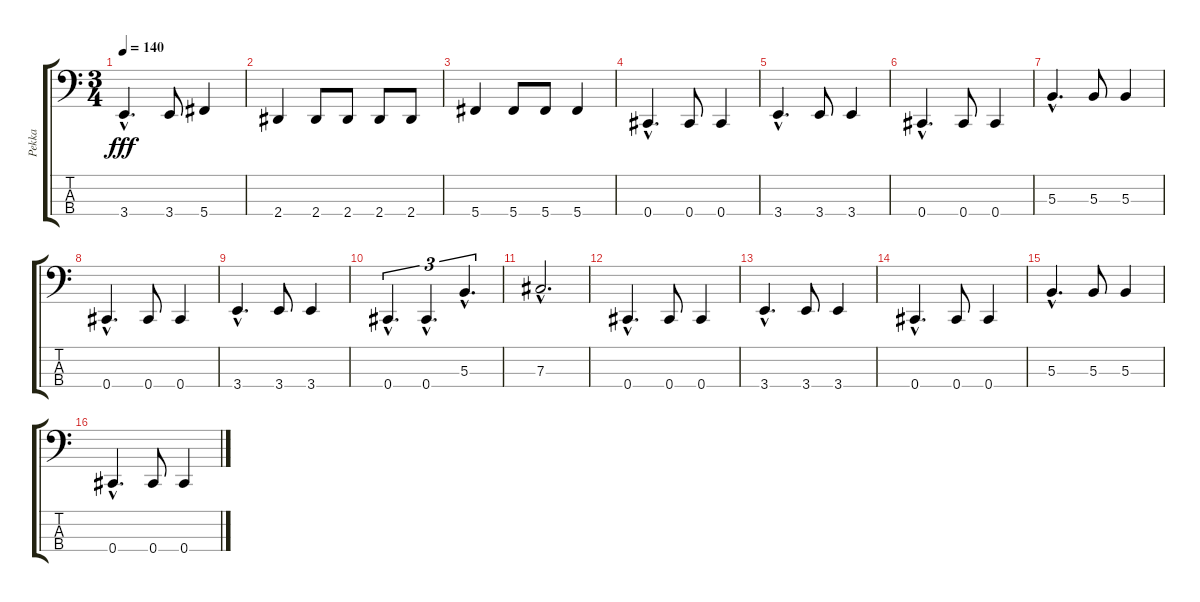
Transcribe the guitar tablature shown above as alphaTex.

\track ("Pekka" "Pekka") {instrument electricbassfinger}
\staff {score tabs}
\tuning (E2 B1 Gb1 Db1) {hide}
\ts (3 4)
\tempo 140
\clef f4
\ks c
3.4{hac}.4{d dy fff} 3.4.8 5.4.4 |
2.4.4 2.4.8 2.4.8 2.4.8 2.4.8 |
5.4.4 5.4.8 5.4.8 5.4.4 |
0.4{hac}.4{d} 0.4.8 0.4.4 |
3.4{hac}.4{d} 3.4.8 3.4.4 |
0.4{hac}.4{d} 0.4.8 0.4.4 |
5.3{hac}.4{d} 5.3.8 5.3.4 |
0.4{hac}.4{d} 0.4.8 0.4.4 |
3.4{hac}.4{d} 3.4.8 3.4.4 |
0.4{hac}.4{d tu (3 2)} 0.4{hac}.4{d tu (3 2)} 5.3{hac}.4{d tu (3 2)} |
7.3{hac}.2{d} |
0.4{hac}.4{d} 0.4.8 0.4.4 |
3.4{hac}.4{d} 3.4.8 3.4.4 |
0.4{hac}.4{d} 0.4.8 0.4.4 |
5.3{hac}.4{d} 5.3.8 5.3.4 |
0.4{hac}.4{d} 0.4.8 0.4.4
